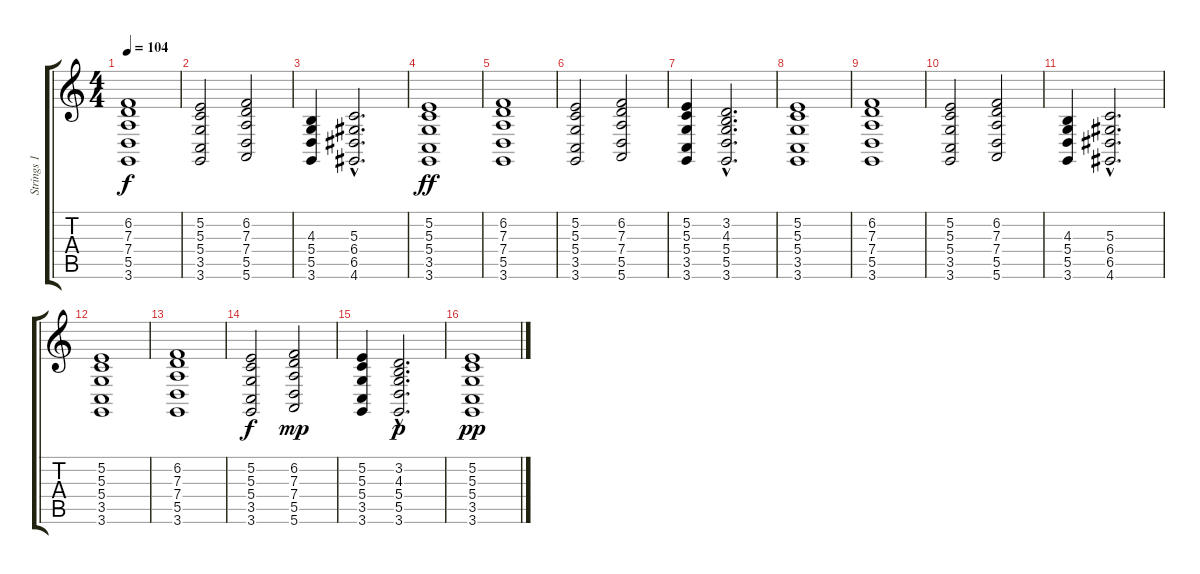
\track ("Strings 1" "Strings 1") {instrument stringensemble1}
\staff {score tabs}
\tuning (E4 B3 G3 D3 A2 E2) {hide}
\ts (4 4)
\tempo 104
\clef g2
\ks c
(6.2 7.3 7.4 5.5 3.6).1{dy f} |
(5.2 5.3 5.4 3.5 3.6).2 (6.2 7.3 7.4 5.5 5.6).2 |
(4.3 5.4 5.5 3.6).4 (5.3{hac} 6.4{hac} 6.5{hac} 4.6{hac}).2{d} |
(5.2 5.3 5.4 3.5 3.6).1{dy ff volume 13} |
(6.2 7.3 7.4 5.5 3.6).1 |
(5.2 5.3 5.4 3.5 3.6).2 (6.2 7.3 7.4 5.5 5.6).2 |
(5.2 5.3 5.4 3.5 3.6).4 (3.2{hac} 4.3{hac} 5.4{hac} 5.5{hac} 3.6{hac}).2{d} |
(5.2 5.3 5.4 3.5 3.6).1{volume 13} |
(6.2 7.3 7.4 5.5 3.6).1 |
(5.2 5.3 5.4 3.5 3.6).2 (6.2 7.3 7.4 5.5 5.6).2 |
(4.3 5.4 5.5 3.6).4 (5.3{hac} 6.4{hac} 6.5{hac} 4.6{hac}).2{d} |
(5.2 5.3 5.4 3.5 3.6).1{volume 13} |
(6.2 7.3 7.4 5.5 3.6).1 |
(5.2 5.3 5.4 3.5 3.6).2{dy f} (6.2 7.3 7.4 5.5 5.6).2{dy mp} |
(5.2 5.3 5.4 3.5 3.6).4 (3.2{hac} 4.3{hac} 5.4{hac} 5.5{hac} 3.6{hac}).2{d dy p} |
(5.2 5.3 5.4 3.5 3.6).1{dy pp}
